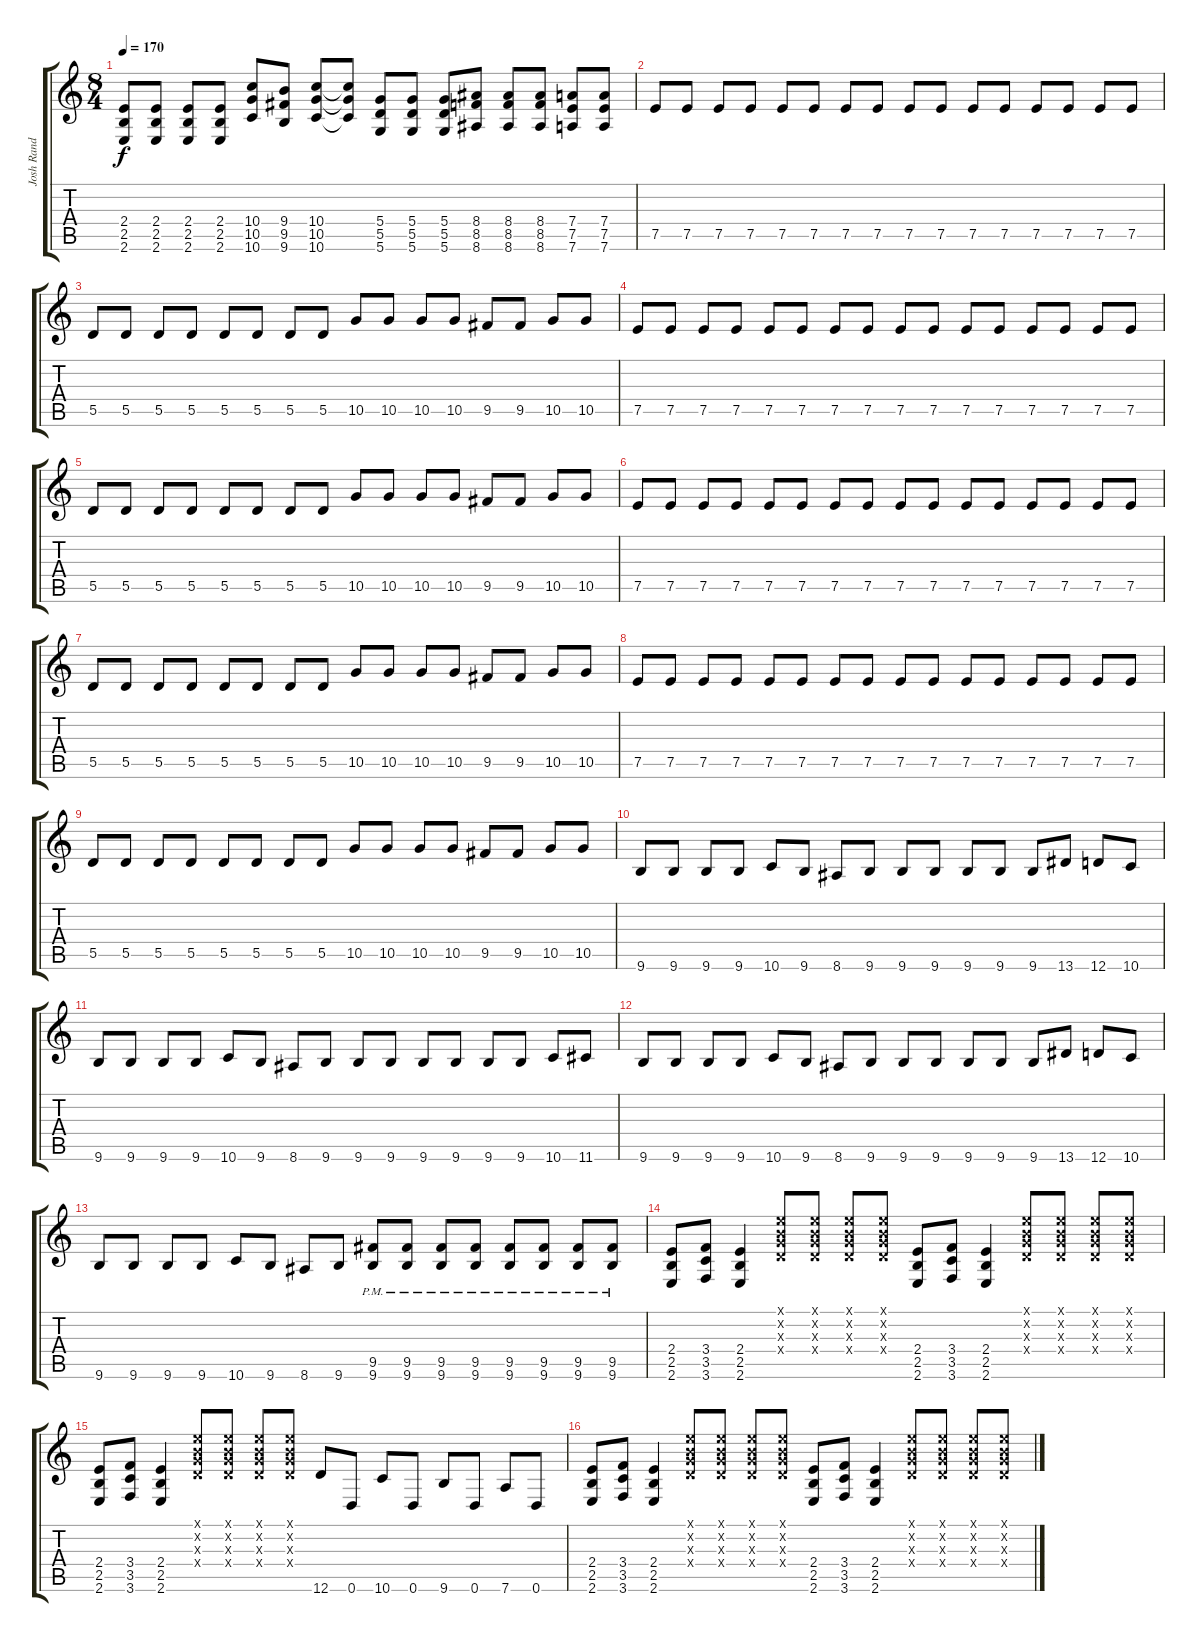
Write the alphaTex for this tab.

\track ("Josh Rand" "Josh Rand") {instrument distortionguitar}
\staff {score tabs}
\tuning (E4 B3 G3 D3 A2 D2) {hide}
\ts (8 4)
\tempo 170
\clef g2
\ks c
(2.4 2.5 2.6).8{dy f} (2.4 2.5 2.6).8 (2.4 2.5 2.6).8 (2.4 2.5 2.6).8 (10.4 10.5 10.6).8 (9.4 9.5 9.6).8 (10.4 10.5 10.6).8 (10.4{t} 10.5{t} 10.6{t}).8 (5.4 5.5 5.6).8 (5.4 5.5 5.6).8 (5.4 5.5 5.6).8 (8.4 8.5 8.6).8 (8.4 8.5 8.6).8 (8.4 8.5 8.6).8 (7.4 7.5 7.6).8 (7.4 7.5 7.6).8 |
7.5.8 7.5.8 7.5.8 7.5.8 7.5.8 7.5.8 7.5.8 7.5.8 7.5.8 7.5.8 7.5.8 7.5.8 7.5.8 7.5.8 7.5.8 7.5.8 |
5.5.8 5.5.8 5.5.8 5.5.8 5.5.8 5.5.8 5.5.8 5.5.8 10.5.8 10.5.8 10.5.8 10.5.8 9.5.8 9.5.8 10.5.8 10.5.8 |
7.5.8 7.5.8 7.5.8 7.5.8 7.5.8 7.5.8 7.5.8 7.5.8 7.5.8 7.5.8 7.5.8 7.5.8 7.5.8 7.5.8 7.5.8 7.5.8 |
5.5.8 5.5.8 5.5.8 5.5.8 5.5.8 5.5.8 5.5.8 5.5.8 10.5.8 10.5.8 10.5.8 10.5.8 9.5.8 9.5.8 10.5.8 10.5.8 |
7.5.8 7.5.8 7.5.8 7.5.8 7.5.8 7.5.8 7.5.8 7.5.8 7.5.8 7.5.8 7.5.8 7.5.8 7.5.8 7.5.8 7.5.8 7.5.8 |
5.5.8 5.5.8 5.5.8 5.5.8 5.5.8 5.5.8 5.5.8 5.5.8 10.5.8 10.5.8 10.5.8 10.5.8 9.5.8 9.5.8 10.5.8 10.5.8 |
7.5.8 7.5.8 7.5.8 7.5.8 7.5.8 7.5.8 7.5.8 7.5.8 7.5.8 7.5.8 7.5.8 7.5.8 7.5.8 7.5.8 7.5.8 7.5.8 |
5.5.8 5.5.8 5.5.8 5.5.8 5.5.8 5.5.8 5.5.8 5.5.8 10.5.8 10.5.8 10.5.8 10.5.8 9.5.8 9.5.8 10.5.8 10.5.8 |
9.6.8 9.6.8 9.6.8 9.6.8 10.6.8 9.6.8 8.6.8 9.6.8 9.6.8 9.6.8 9.6.8 9.6.8 9.6.8 13.6.8 12.6.8 10.6.8 |
9.6.8 9.6.8 9.6.8 9.6.8 10.6.8 9.6.8 8.6.8 9.6.8 9.6.8 9.6.8 9.6.8 9.6.8 9.6.8 9.6.8 10.6.8 11.6.8 |
9.6.8 9.6.8 9.6.8 9.6.8 10.6.8 9.6.8 8.6.8 9.6.8 9.6.8 9.6.8 9.6.8 9.6.8 9.6.8 13.6.8 12.6.8 10.6.8 |
9.6.8 9.6.8 9.6.8 9.6.8 10.6.8 9.6.8 8.6.8 9.6.8 (9.5{pm} 9.6{pm}).8 (9.5{pm} 9.6{pm}).8 (9.5{pm} 9.6{pm}).8 (9.5{pm} 9.6{pm}).8 (9.5{pm} 9.6{pm}).8 (9.5{pm} 9.6{pm}).8 (9.5{pm} 9.6{pm}).8 (9.5{pm} 9.6{pm}).8 |
(2.4 2.5 2.6).8 (3.4 3.5 3.6).8 (2.4 2.5 2.6).4 (0.1{x} 0.2{x} 0.3{x} 0.4{x}).8 (0.1{x} 0.2{x} 0.3{x} 0.4{x}).8 (0.1{x} 0.2{x} 0.3{x} 0.4{x}).8 (0.1{x} 0.2{x} 0.3{x} 0.4{x}).8 (2.4 2.5 2.6).8 (3.4 3.5 3.6).8 (2.4 2.5 2.6).4 (0.1{x} 0.2{x} 0.3{x} 0.4{x}).8 (0.1{x} 0.2{x} 0.3{x} 0.4{x}).8 (0.1{x} 0.2{x} 0.3{x} 0.4{x}).8 (0.1{x} 0.2{x} 0.3{x} 0.4{x}).8 |
(2.4 2.5 2.6).8 (3.4 3.5 3.6).8 (2.4 2.5 2.6).4 (0.1{x} 0.2{x} 0.3{x} 0.4{x}).8 (0.1{x} 0.2{x} 0.3{x} 0.4{x}).8 (0.1{x} 0.2{x} 0.3{x} 0.4{x}).8 (0.1{x} 0.2{x} 0.3{x} 0.4{x}).8 12.6.8 0.6.8 10.6.8 0.6.8 9.6.8 0.6.8 7.6.8 0.6.8 |
(2.4 2.5 2.6).8 (3.4 3.5 3.6).8 (2.4 2.5 2.6).4 (0.1{x} 0.2{x} 0.3{x} 0.4{x}).8 (0.1{x} 0.2{x} 0.3{x} 0.4{x}).8 (0.1{x} 0.2{x} 0.3{x} 0.4{x}).8 (0.1{x} 0.2{x} 0.3{x} 0.4{x}).8 (2.4 2.5 2.6).8 (3.4 3.5 3.6).8 (2.4 2.5 2.6).4 (0.1{x} 0.2{x} 0.3{x} 0.4{x}).8 (0.1{x} 0.2{x} 0.3{x} 0.4{x}).8 (0.1{x} 0.2{x} 0.3{x} 0.4{x}).8 (0.1{x} 0.2{x} 0.3{x} 0.4{x}).8
